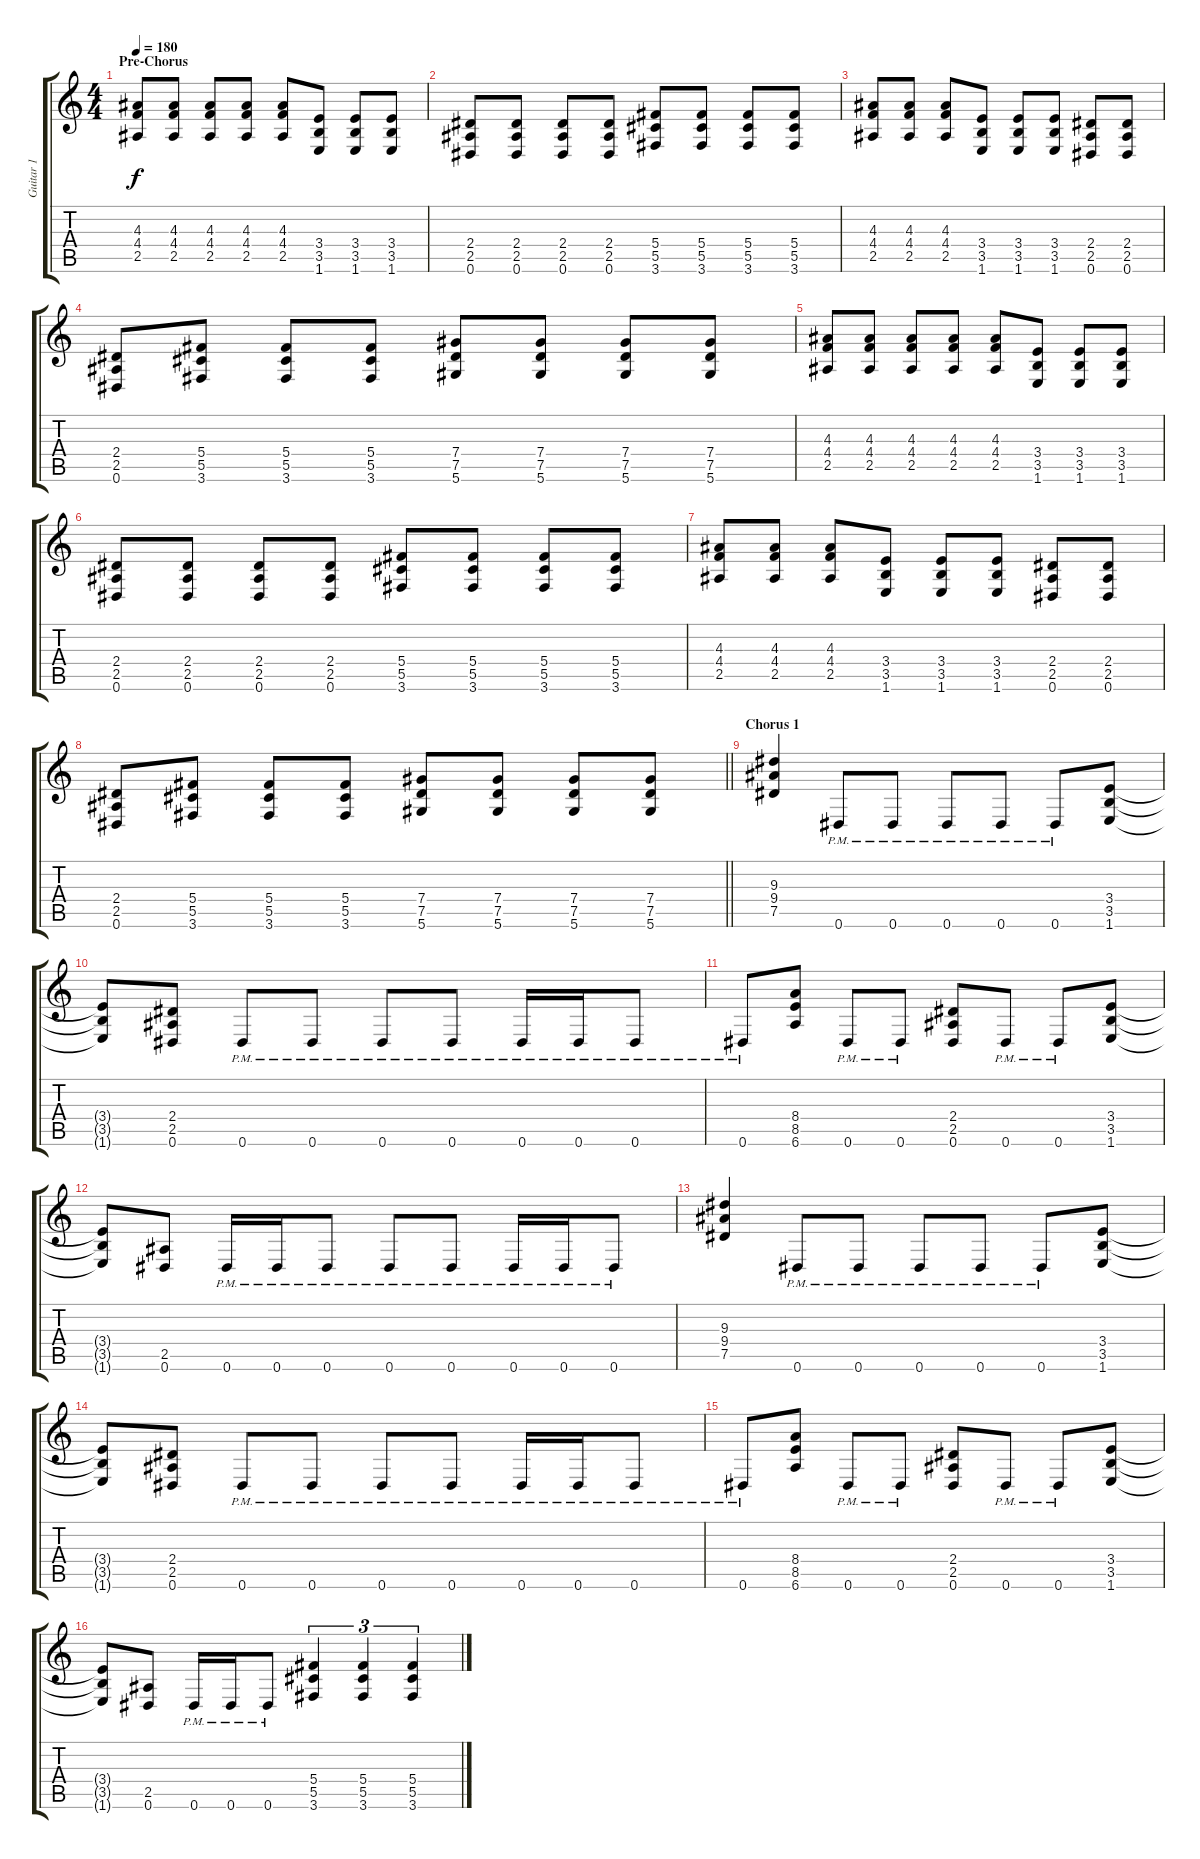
\track ("Guitar 1" "Guitar 1") {instrument distortionguitar}
\staff {score tabs}
\tuning (Eb4 Bb3 Gb3 Db3 Ab2 Eb2) {hide}
\ts (4 4)
\section ("" "Pre-Chorus")
\tempo 180
\clef g2
\ks c
(4.3 4.4 2.5).8{dy f} (4.3 4.4 2.5).8 (4.3 4.4 2.5).8 (4.3 4.4 2.5).8 (4.3 4.4 2.5).8 (3.4 3.5 1.6).8 (3.4 3.5 1.6).8 (3.4 3.5 1.6).8 |
(2.4 2.5 0.6).8 (2.4 2.5 0.6).8 (2.4 2.5 0.6).8 (2.4 2.5 0.6).8 (5.4 5.5 3.6).8 (5.4 5.5 3.6).8 (5.4 5.5 3.6).8 (5.4 5.5 3.6).8 |
(4.3 4.4 2.5).8 (4.3 4.4 2.5).8 (4.3 4.4 2.5).8 (3.4 3.5 1.6).8 (3.4 3.5 1.6).8 (3.4 3.5 1.6).8 (2.4 2.5 0.6).8 (2.4 2.5 0.6).8 |
(2.4 2.5 0.6).8 (5.4 5.5 3.6).8 (5.4 5.5 3.6).8 (5.4 5.5 3.6).8 (7.4 7.5 5.6).8 (7.4 7.5 5.6).8 (7.4 7.5 5.6).8 (7.4 7.5 5.6).8 |
(4.3 4.4 2.5).8 (4.3 4.4 2.5).8 (4.3 4.4 2.5).8 (4.3 4.4 2.5).8 (4.3 4.4 2.5).8 (3.4 3.5 1.6).8 (3.4 3.5 1.6).8 (3.4 3.5 1.6).8 |
(2.4 2.5 0.6).8 (2.4 2.5 0.6).8 (2.4 2.5 0.6).8 (2.4 2.5 0.6).8 (5.4 5.5 3.6).8 (5.4 5.5 3.6).8 (5.4 5.5 3.6).8 (5.4 5.5 3.6).8 |
(4.3 4.4 2.5).8 (4.3 4.4 2.5).8 (4.3 4.4 2.5).8 (3.4 3.5 1.6).8 (3.4 3.5 1.6).8 (3.4 3.5 1.6).8 (2.4 2.5 0.6).8 (2.4 2.5 0.6).8 |
\barLineRight lightlight
(2.4 2.5 0.6).8 (5.4 5.5 3.6).8 (5.4 5.5 3.6).8 (5.4 5.5 3.6).8 (7.4 7.5 5.6).8 (7.4 7.5 5.6).8 (7.4 7.5 5.6).8 (7.4 7.5 5.6).8 |
\section ("" "Chorus 1")
(9.3 9.4 7.5).4 0.6{pm}.8 0.6{pm}.8 0.6{pm}.8 0.6{pm}.8 0.6{pm}.8 (3.4 3.5 1.6).8 |
(3.4{t} 3.5{t} 1.6{t}).8 (2.4 2.5 0.6).8 0.6{pm}.8 0.6{pm}.8 0.6{pm}.8 0.6{pm}.8 0.6{pm}.16 0.6{pm}.16 0.6{pm}.8 |
0.6{pm}.8 (8.4 8.5 6.6).8 0.6{pm}.8 0.6{pm}.8 (2.4 2.5 0.6).8 0.6{pm}.8 0.6{pm}.8 (3.4 3.5 1.6).8 |
(3.4{t} 3.5{t} 1.6{t}).8 (2.5 0.6).8 0.6{pm}.16 0.6{pm}.16 0.6{pm}.8 0.6{pm}.8 0.6{pm}.8 0.6{pm}.16 0.6{pm}.16 0.6{pm}.8 |
(9.3 9.4 7.5).4 0.6{pm}.8 0.6{pm}.8 0.6{pm}.8 0.6{pm}.8 0.6{pm}.8 (3.4 3.5 1.6).8 |
(3.4{t} 3.5{t} 1.6{t}).8 (2.4 2.5 0.6).8 0.6{pm}.8 0.6{pm}.8 0.6{pm}.8 0.6{pm}.8 0.6{pm}.16 0.6{pm}.16 0.6{pm}.8 |
0.6{pm}.8 (8.4 8.5 6.6).8 0.6{pm}.8 0.6{pm}.8 (2.4 2.5 0.6).8 0.6{pm}.8 0.6{pm}.8 (3.4 3.5 1.6).8 |
(3.4{t} 3.5{t} 1.6{t}).8 (2.5 0.6).8 0.6{pm}.16 0.6{pm}.16 0.6{pm}.8 (5.4 5.5 3.6).4{tu (3 2)} (5.4 5.5 3.6).4{tu (3 2)} (5.4 5.5 3.6).4{tu (3 2)}
